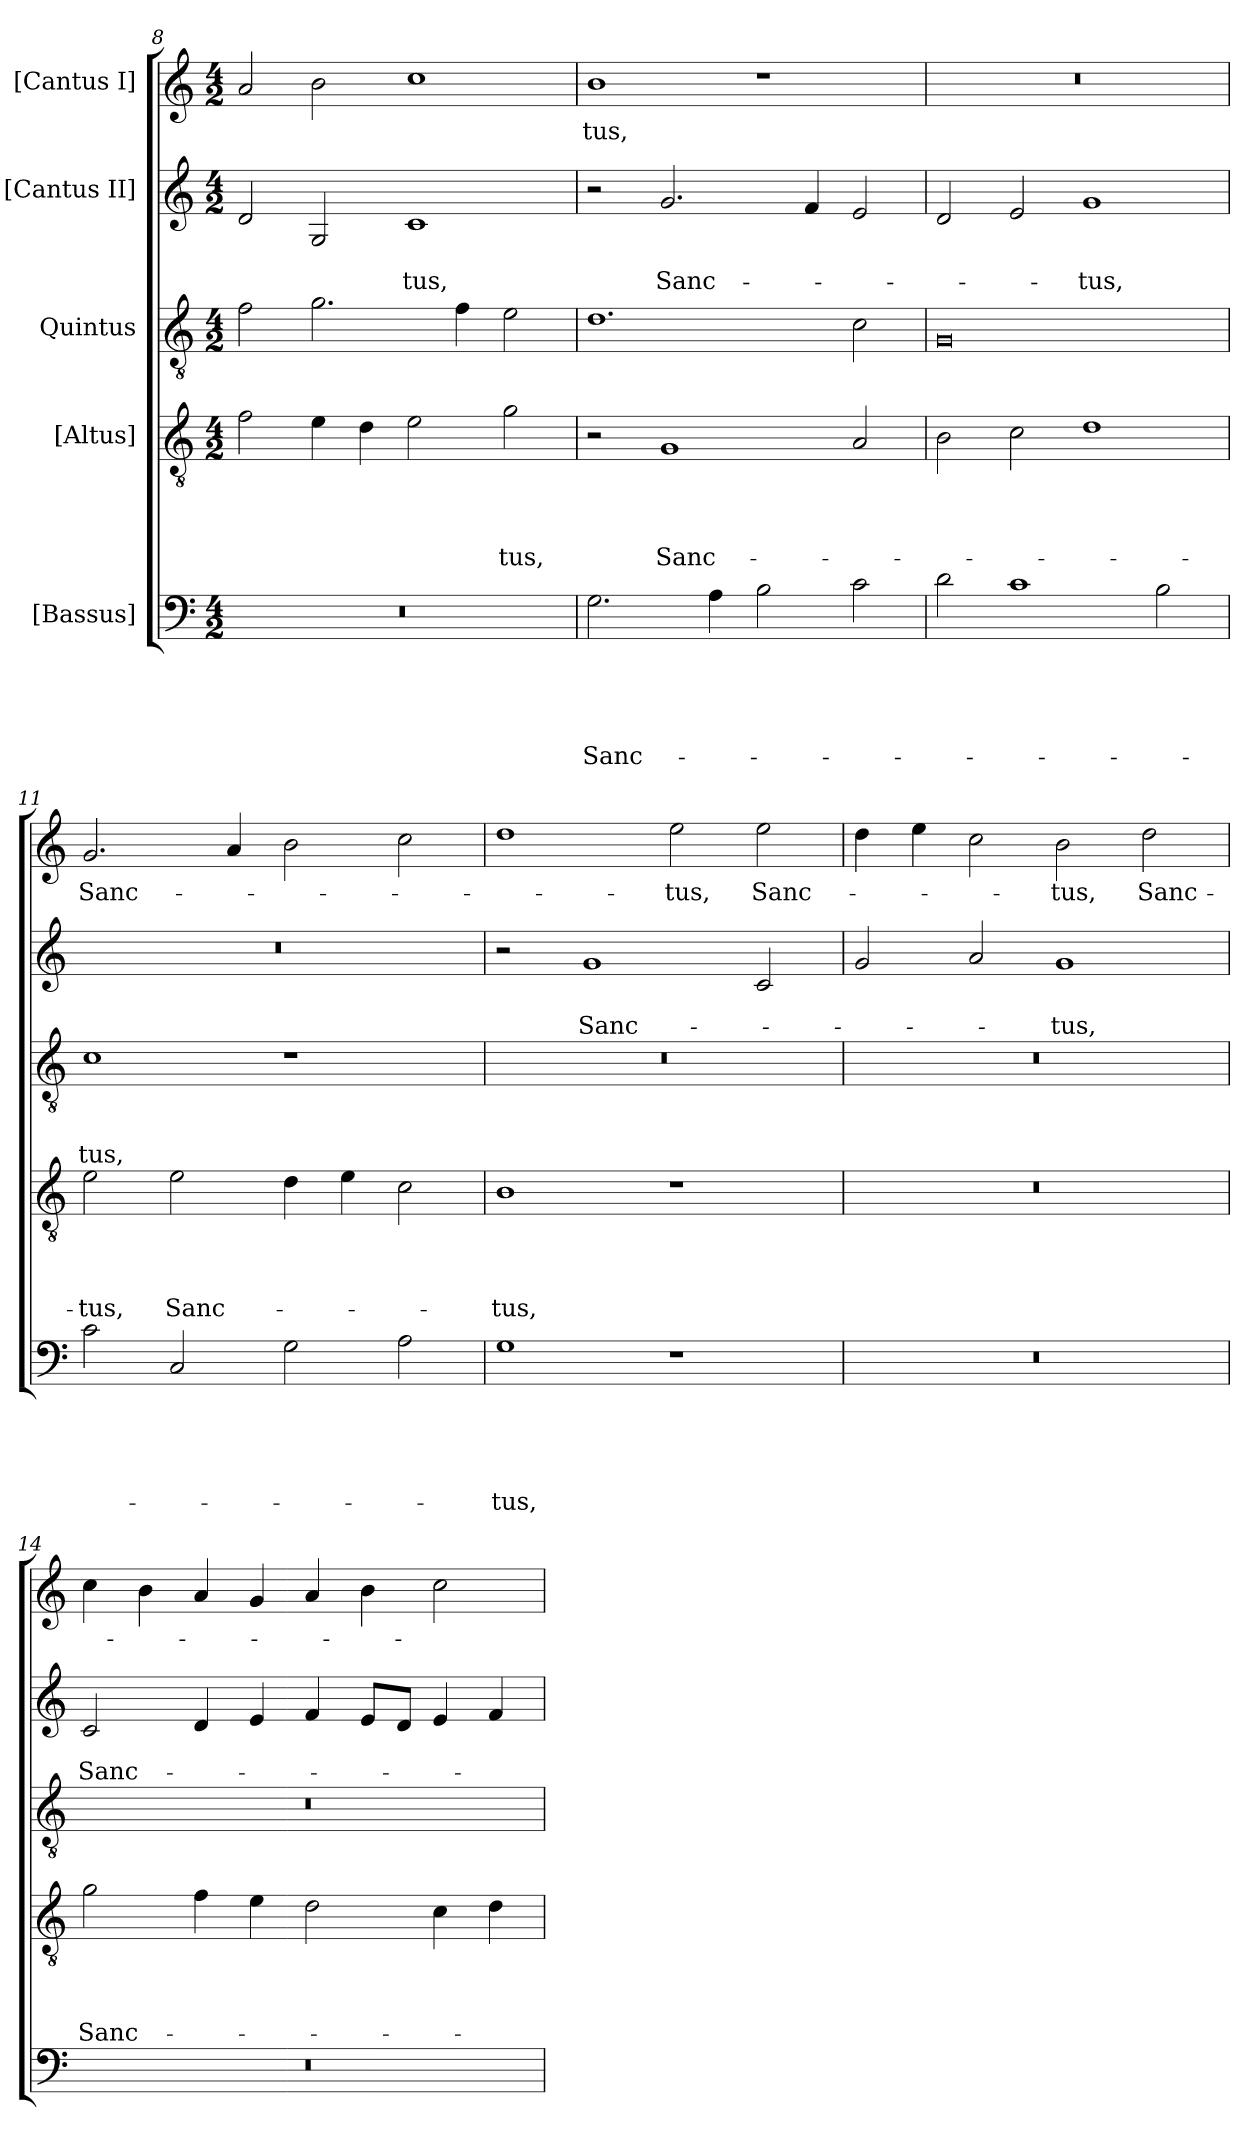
**kern	**text	**text	**text	**text	**text	**kern	**text	**text	**text	**text	**kern	**text	**text	**text	**kern	**text	**text	**kern	**text
*part5	*part5	*part5	*part5	*part5	*part5	*part4	*part4	*part4	*part4	*part4	*part3	*part3	*part3	*part3	*part2	*part2	*part2	*part1	*part1
*staff5	*staff5	*staff5	*staff5	*staff5	*staff5	*staff4	*staff4	*staff4	*staff4	*staff4	*staff3	*staff3	*staff3	*staff3	*staff2	*staff2	*staff2	*staff1	*staff1
*I"[Bassus]	*	*	*	*	*	*I"[Altus]	*	*	*	*	*I"Quintus	*	*	*	*I"[Cantus II]	*	*	*I"[Cantus I]	*
*clefF4	*	*	*	*	*	*clefGv2	*	*	*	*	*clefGv2	*	*	*	*clefG2	*	*	*clefG2	*
*k[]	*	*	*	*	*	*k[]	*	*	*	*	*k[]	*	*	*	*k[]	*	*	*k[]	*
*M4/2	*	*	*	*	*	*M4/2	*	*	*	*	*M4/2	*	*	*	*M4/2	*	*	*M4/2	*
=8	=8	=8	=8	=8	=8	=8	=8	=8	=8	=8	=8	=8	=8	=8	=8	=8	=8	=8	=8
0r	.	.	.	.	.	2f\	.	.	.	.	2f\	.	.	.	2d/	.	.	2a/	.
.	.	.	.	.	.	4e\	.	.	.	.	2.g\	.	.	.	2G/	.	.	2b\	.
.	.	.	.	.	.	4d\	.	.	.	.	.	.	.	.	.	.	.	.	.
.	.	.	.	.	.	2e\	.	.	.	.	.	.	.	.	1c/	.	-tus,	1cc\	.
.	.	.	.	.	.	.	.	.	.	.	4f\	.	.	.	.	.	.	.	.
.	.	.	.	.	.	2g\	.	.	.	-tus,	2e\	.	.	.	.	.	.	.	.
=9	=9	=9	=9	=9	=9	=9	=9	=9	=9	=9	=9	=9	=9	=9	=9	=9	=9	=9	=9
2.G\	.	.	.	.	Sanc-	2r	.	.	.	.	1.d\	.	.	.	2r	.	.	1b\	-tus,
.	.	.	.	.	.	1G/	.	.	.	Sanc-	.	.	.	.	2.g/	.	Sanc-	.	.
4A\	.	.	.	.	.	.	.	.	.	.	.	.	.	.	.	.	.	.	.
2B\	.	.	.	.	.	.	.	.	.	.	.	.	.	.	.	.	.	1r	.
.	.	.	.	.	.	.	.	.	.	.	.	.	.	.	4f/	.	.	.	.
2c\	.	.	.	.	.	2A/	.	.	.	.	2c\	.	.	.	2e/	.	.	.	.
=10	=10	=10	=10	=10	=10	=10	=10	=10	=10	=10	=10	=10	=10	=10	=10	=10	=10	=10	=10
2d\	.	.	.	.	.	2B\	.	.	.	.	0G/	.	.	.	2d/	.	.	0r	.
1c\	.	.	.	.	.	2c\	.	.	.	.	.	.	.	.	2e/	.	.	.	.
.	.	.	.	.	.	1d\	.	.	.	.	.	.	.	.	1g/	.	-tus,	.	.
2B\	.	.	.	.	.	.	.	.	.	.	.	.	.	.	.	.	.	.	.
=11	=11	=11	=11	=11	=11	=11	=11	=11	=11	=11	=11	=11	=11	=11	=11	=11	=11	=11	=11
2c\	.	.	.	.	.	2e\	.	.	.	-tus,	1c\	.	.	-tus,	0r	.	.	2.g/	Sanc-
2C/	.	.	.	.	.	2e\	.	.	.	Sanc-	.	.	.	.	.	.	.	.	.
.	.	.	.	.	.	.	.	.	.	.	.	.	.	.	.	.	.	4a/	.
2G\	.	.	.	.	.	4d\	.	.	.	.	1r	.	.	.	.	.	.	2b\	.
.	.	.	.	.	.	4e\	.	.	.	.	.	.	.	.	.	.	.	.	.
2A\	.	.	.	.	.	2c\	.	.	.	.	.	.	.	.	.	.	.	2cc\	.
=12	=12	=12	=12	=12	=12	=12	=12	=12	=12	=12	=12	=12	=12	=12	=12	=12	=12	=12	=12
1G\	.	.	.	.	-tus,	1B\	.	.	.	-tus,	0r	.	.	.	2r	.	.	1dd\	.
.	.	.	.	.	.	.	.	.	.	.	.	.	.	.	1g/	.	Sanc-	.	.
1r	.	.	.	.	.	1r	.	.	.	.	.	.	.	.	.	.	.	2ee\	-tus,
.	.	.	.	.	.	.	.	.	.	.	.	.	.	.	2c/	.	.	2ee\	Sanc-
=13	=13	=13	=13	=13	=13	=13	=13	=13	=13	=13	=13	=13	=13	=13	=13	=13	=13	=13	=13
0r	.	.	.	.	.	0r	.	.	.	.	0r	.	.	.	2g/	.	.	4dd\	.
.	.	.	.	.	.	.	.	.	.	.	.	.	.	.	.	.	.	4ee\	.
.	.	.	.	.	.	.	.	.	.	.	.	.	.	.	2a/	.	.	2cc\	.
.	.	.	.	.	.	.	.	.	.	.	.	.	.	.	1g/	.	-tus,	2b\	-tus,
.	.	.	.	.	.	.	.	.	.	.	.	.	.	.	.	.	.	2dd\	Sanc-
=14	=14	=14	=14	=14	=14	=14	=14	=14	=14	=14	=14	=14	=14	=14	=14	=14	=14	=14	=14
0r	.	.	.	.	.	2g\	.	.	.	Sanc-	0r	.	.	.	2c/	.	Sanc-	4cc\	.
.	.	.	.	.	.	.	.	.	.	.	.	.	.	.	.	.	.	4b\	.
.	.	.	.	.	.	4f\	.	.	.	.	.	.	.	.	4d/	.	.	4a/	.
.	.	.	.	.	.	4e\	.	.	.	.	.	.	.	.	4e/	.	.	4g/	.
.	.	.	.	.	.	2d\	.	.	.	.	.	.	.	.	4f/	.	.	4a/	.
.	.	.	.	.	.	.	.	.	.	.	.	.	.	.	8e/L	.	.	4b\	.
.	.	.	.	.	.	.	.	.	.	.	.	.	.	.	8d/J	.	.	.	.
.	.	.	.	.	.	4c\	.	.	.	.	.	.	.	.	4e/	.	.	2cc\	.
.	.	.	.	.	.	4d\	.	.	.	.	.	.	.	.	4f/	.	.	.	.
=	=	=	=	=	=	=	=	=	=	=	=	=	=	=	=	=	=	=	=
*-	*-	*-	*-	*-	*-	*-	*-	*-	*-	*-	*-	*-	*-	*-	*-	*-	*-	*-	*-
